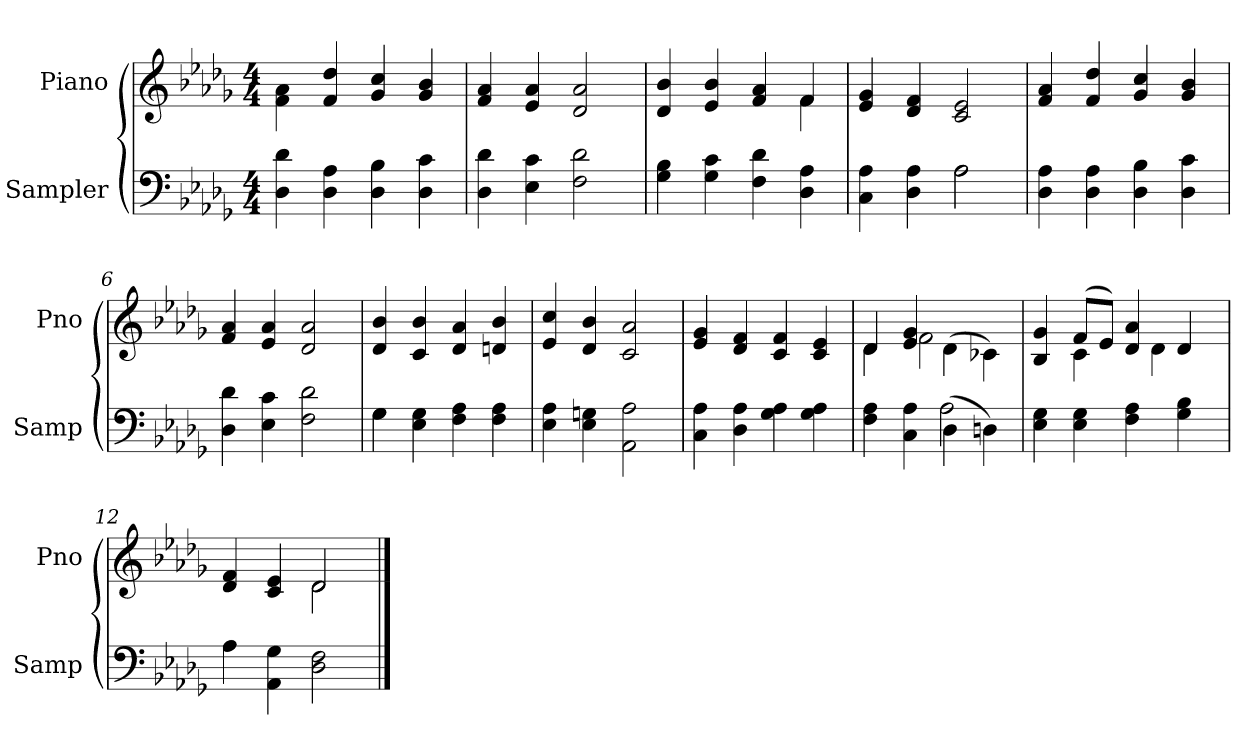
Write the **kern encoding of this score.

**kern	**kern
*part2	*part1
*staff2	*staff1
*I"Sampler	*I"Piano
*I'Samp	*I'Pno
*clefF4	*clefG2
*k[b-e-a-d-g-]	*k[b-e-a-d-g-]
*D-:	*D-:
*M4/4	*M4/4
=1	=1
4D- 4d-	4f\ 4a-\
4D- 4A-	4f 4dd-
4D- 4B-	4g- 4cc
4D- 4c	4g- 4b-
=2	=2
4D- 4d-	4f 4a-
4E- 4c	4e- 4a-
2F 2d-	2d- 2a-
=3	=3
*	*^
4G- 4B-	4d- 4b-	2.ryy
4G- 4c	4e- 4b-	.
4F 4d-	4f 4a-	.
4D- 4A-	4f/	4f
*	*v	*v
=4	=4
*^	*
4C 4A-	2ryy	4e- 4g-
4D- 4A-	.	4d- 4f
2A-\	2A-	2c 2e-
*v	*v	*
=5	=5
4D- 4A-	4f 4a-
4D- 4A-	4f 4dd-
4D- 4B-	4g- 4cc
4D- 4c	4g- 4b-
=6	=6
4D- 4d-	4f 4a-
4E- 4c	4e- 4a-
2F 2d-	2d- 2a-
=7	=7
*^	*
4G-\	4G-	4d- 4b-
4E- 4G-	2.ryy	4c 4b-
4F 4A-	.	4d- 4a-
4F 4A-	.	4dn 4b-
*v	*v	*
=8	=8
4E- 4A-	4e- 4cc
4E- 4Gn	4d- 4b-
2AA- 2A-	2c 2a-
=9	=9
4C 4A-	4e- 4g-
4D- 4A-	4d- 4f
4G- 4A-	4c 4f
4G- 4A-	4c 4e-
=10	=10
*^	*^
4F 4A-	2ryy	4d-/	4d-
4C 4A-	.	4e- 4g-	2f
(4D-\	2A-	(4d-\	.
4Dn\)	.	4c-X\)	4ryy
*v	*v	*	*
=11	=11	=11
4E- 4G-	4B- 4g-	4ryy
4E- 4G-	(8f/L	4c
.	8e-/J)	.
4F 4A-	4d- 4a-	8ryy
.	.	4d-
4G- 4B-	4d-/	.
.	.	8ryy
=12	=12	=12
*^	*	*
4A-\	4A-	4d- 4f	2ryy
4AA- 4G-	2.ryy	4c 4e-	.
2D- 2F	.	2d-/	2d-
*v	*v	*	*
*	*v	*v
==	==
*-	*-
